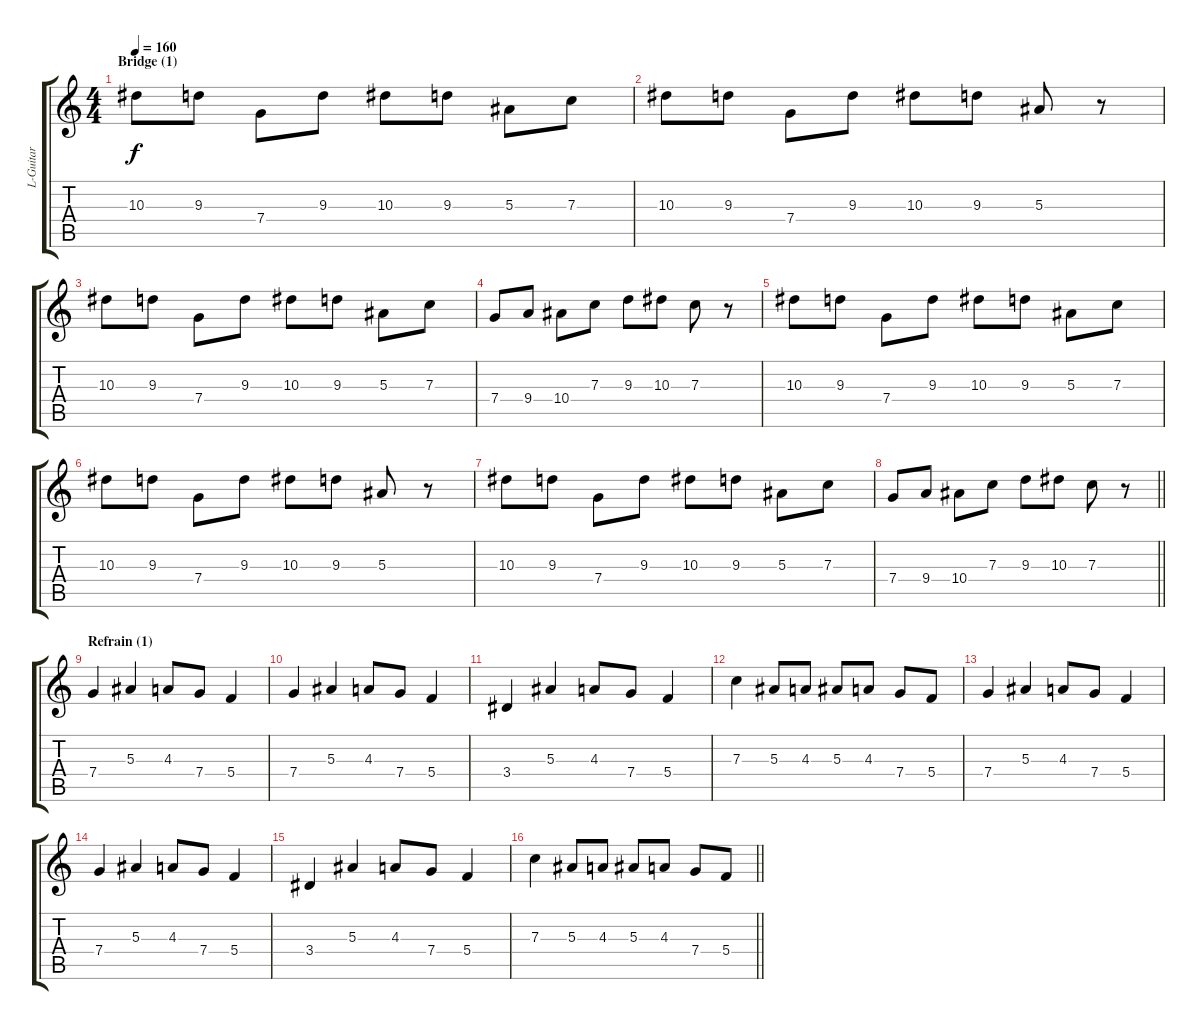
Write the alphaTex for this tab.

\track ("L-Guitar" "L-Guitar") {instrument distortionguitar}
\staff {score tabs}
\tuning (D4 A3 F3 C3 G2 D2) {hide}
\ts (4 4)
\section ("" "Bridge (1)")
\tempo 160
\clef g2
\ks c
10.3.8{dy f} 9.3.8 7.4.8 9.3.8 10.3.8 9.3.8 5.3.8 7.3.8 |
10.3.8 9.3.8 7.4.8 9.3.8 10.3.8 9.3.8 5.3.8 r.8 |
10.3.8 9.3.8 7.4.8 9.3.8 10.3.8 9.3.8 5.3.8 7.3.8 |
7.4.8 9.4.8 10.4.8 7.3.8 9.3.8 10.3.8 7.3.8 r.8 |
10.3.8 9.3.8 7.4.8 9.3.8 10.3.8 9.3.8 5.3.8 7.3.8 |
10.3.8 9.3.8 7.4.8 9.3.8 10.3.8 9.3.8 5.3.8 r.8 |
10.3.8 9.3.8 7.4.8 9.3.8 10.3.8 9.3.8 5.3.8 7.3.8 |
\barLineRight lightlight
7.4.8 9.4.8 10.4.8 7.3.8 9.3.8 10.3.8 7.3.8 r.8 |
\section ("" "Refrain (1)")
7.4.4 5.3.4 4.3.8 7.4.8 5.4.4 |
7.4.4 5.3.4 4.3.8 7.4.8 5.4.4 |
3.4.4 5.3.4 4.3.8 7.4.8 5.4.4 |
7.3.4 5.3.8 4.3.8 5.3.8 4.3.8 7.4.8 5.4.8 |
7.4.4 5.3.4 4.3.8 7.4.8 5.4.4 |
7.4.4 5.3.4 4.3.8 7.4.8 5.4.4 |
3.4.4 5.3.4 4.3.8 7.4.8 5.4.4 |
\barLineRight lightlight
7.3.4 5.3.8 4.3.8 5.3.8 4.3.8 7.4.8 5.4.8
